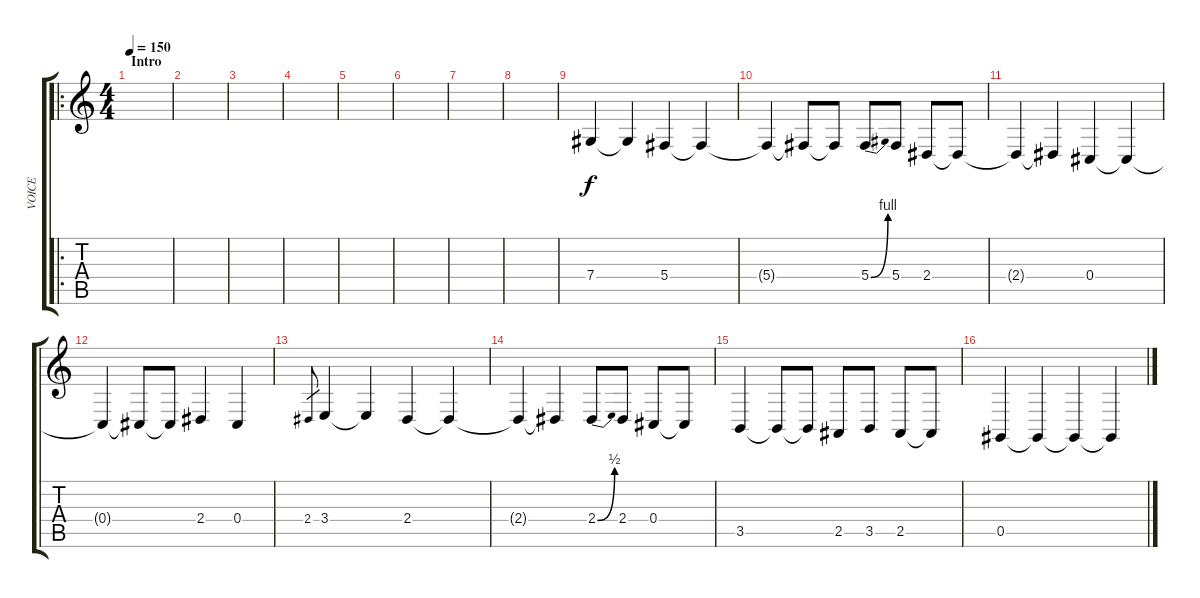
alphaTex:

\track ("VOICE" "VOICE") {instrument cello}
\staff {score tabs}
\tuning (Eb4 Bb3 Gb3 Db3 Ab2 Db2) {hide}
\ro
\ts (4 4)
\section ("" "Intro")
\tempo 150
\clef g2
\ks c
|
|
|
|
|
|
|
|
7.4.4 7.4{t}.4 5.4.4 5.4{t}.4 |
5.4{t}.4 5.4{t}.8 5.4{t}.8 5.4{be (bend 0 0 60 4)}.8 5.4.8 2.4.8 2.4{t}.8 |
2.4{t}.4 2.4{t}.4 0.4.4 0.4{t}.4 |
0.4{t}.4 0.4{t}.8 0.4{t}.8 2.4.4 0.4.4 |
2.4.8{gr} 3.4.4 3.4{t}.4 2.4.4 2.4{t}.4 |
2.4{t}.4 2.4{t}.4 2.4{be (bend 0 0 60 2)}.8 2.4.8 0.4.8 0.4{t}.8 |
3.5.4 3.5{t}.8 3.5{t}.8 2.5.8 3.5.8 2.5.8 2.5{t}.8 |
0.5.4 0.5{t}.4 0.5{t}.4 0.5{t}.4
